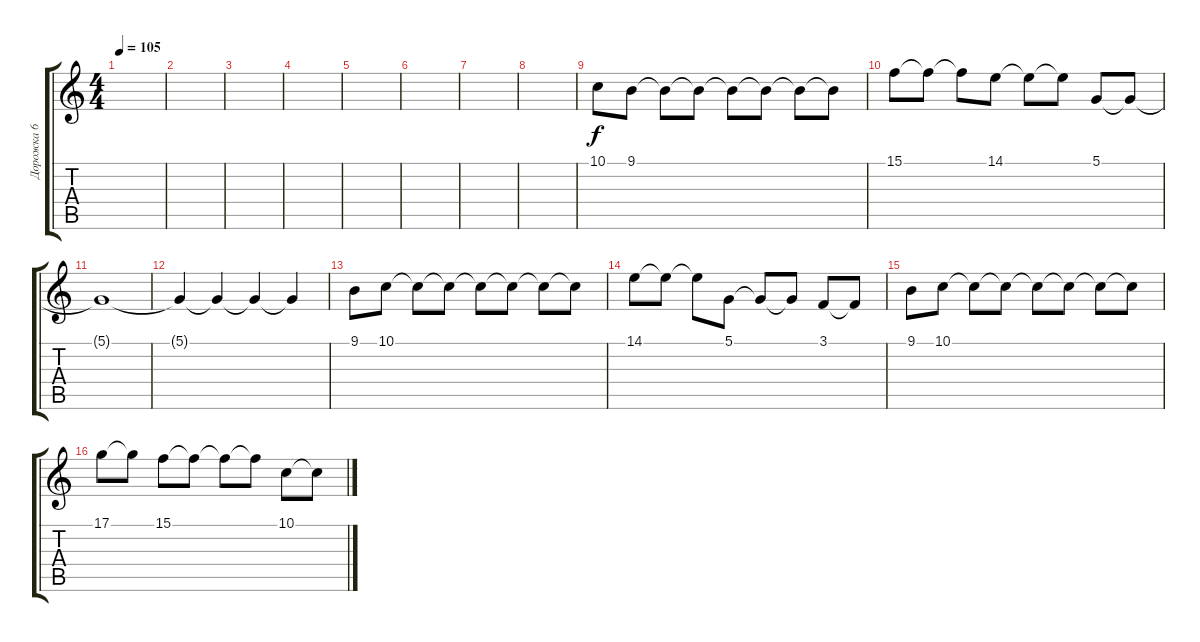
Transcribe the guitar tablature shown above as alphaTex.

\track ("Дорожка 6" "Дорожка 6") {instrument lead2sawtooth}
\staff {score tabs}
\tuning (D4 A3 F3 C3 G2 C2) {hide}
\ts (4 4)
\tempo 105
\clef g2
\ks c
|
|
|
|
|
|
|
|
10.1.8 9.1.8 9.1{t}.8 9.1{t}.8 9.1{t}.8 9.1{t}.8 9.1{t}.8 9.1{t}.8 |
15.1.8 15.1{t}.8 15.1{t}.8 14.1.8 14.1{t}.8 14.1{t}.8 5.1.8 5.1{t}.8 |
5.1{t}.1 |
5.1{t}.4 5.1{t}.4 5.1{t}.4 5.1{t}.4 |
9.1.8 10.1.8 10.1{t}.8 10.1{t}.8 10.1{t}.8 10.1{t}.8 10.1{t}.8 10.1{t}.8 |
14.1.8 14.1{t}.8 14.1{t}.8 5.1.8 5.1{t}.8 5.1{t}.8 3.1.8 3.1{t}.8 |
9.1.8 10.1.8 10.1{t}.8 10.1{t}.8 10.1{t}.8 10.1{t}.8 10.1{t}.8 10.1{t}.8 |
17.1.8 17.1{t}.8 15.1.8 15.1{t}.8 15.1{t}.8 15.1{t}.8 10.1.8 10.1{t}.8
